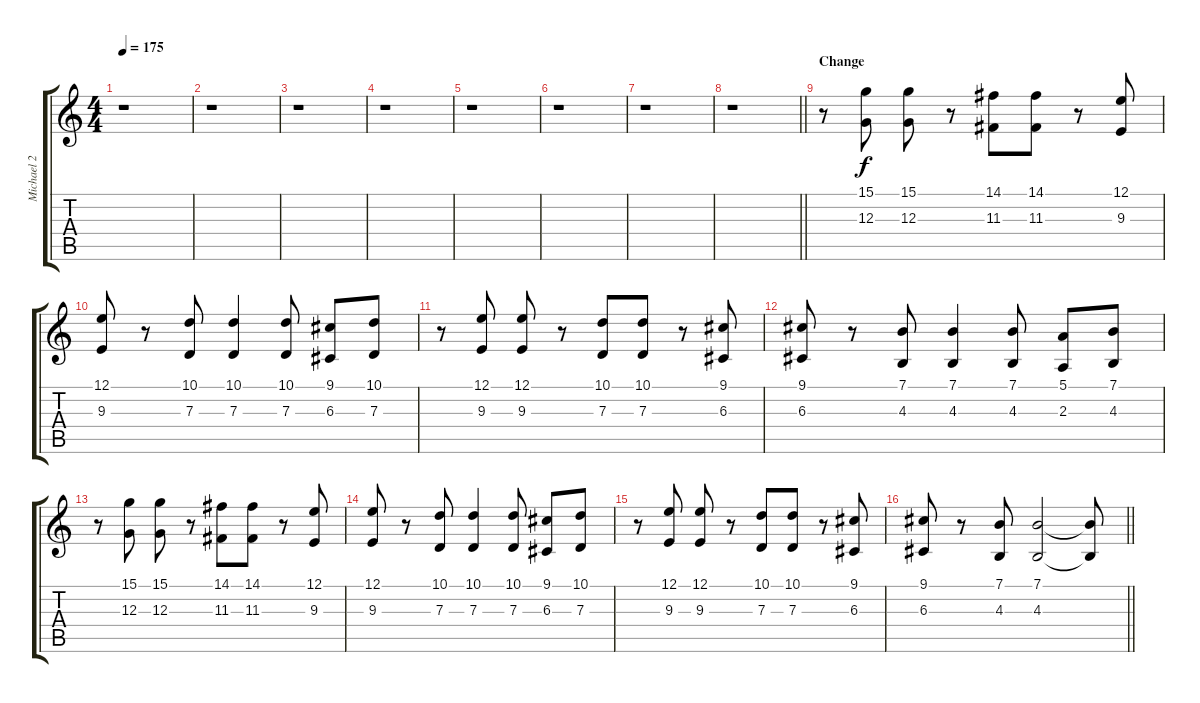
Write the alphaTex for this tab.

\track ("Michael 2" "Michael 2") {instrument stringensemble1}
\staff {score tabs}
\tuning (E4 B3 G3 D3 A2 E2) {hide}
\ts (4 4)
\tempo 175
\clef g2
\ks c
r.1{dy f} |
r.1 |
r.1 |
r.1 |
r.1 |
r.1 |
r.1 |
\barLineRight lightlight
r.1 |
\section ("" "Change")
r.8 (15.1 12.3).8{volume 6} (15.1 12.3).8 r.8 (14.1 11.3).8 (14.1 11.3).8 r.8 (12.1 9.3).8 |
(12.1 9.3).8 r.8 (10.1 7.3).8 (10.1 7.3).4 (10.1 7.3).8 (9.1 6.3).8 (10.1 7.3).8 |
r.8 (12.1 9.3).8 (12.1 9.3).8 r.8 (10.1 7.3).8 (10.1 7.3).8 r.8 (9.1 6.3).8 |
(9.1 6.3).8 r.8 (7.1 4.3).8 (7.1 4.3).4 (7.1 4.3).8 (5.1 2.3).8 (7.1 4.3).8 |
r.8 (15.1 12.3).8 (15.1 12.3).8 r.8 (14.1 11.3).8 (14.1 11.3).8 r.8 (12.1 9.3).8 |
(12.1 9.3).8 r.8 (10.1 7.3).8 (10.1 7.3).4 (10.1 7.3).8 (9.1 6.3).8 (10.1 7.3).8 |
r.8 (12.1 9.3).8 (12.1 9.3).8 r.8 (10.1 7.3).8 (10.1 7.3).8 r.8 (9.1 6.3).8 |
\barLineRight lightlight
(9.1 6.3).8 r.8 (7.1 4.3).8 (7.1 4.3).2 (7.1{t} 4.3{t}).8
